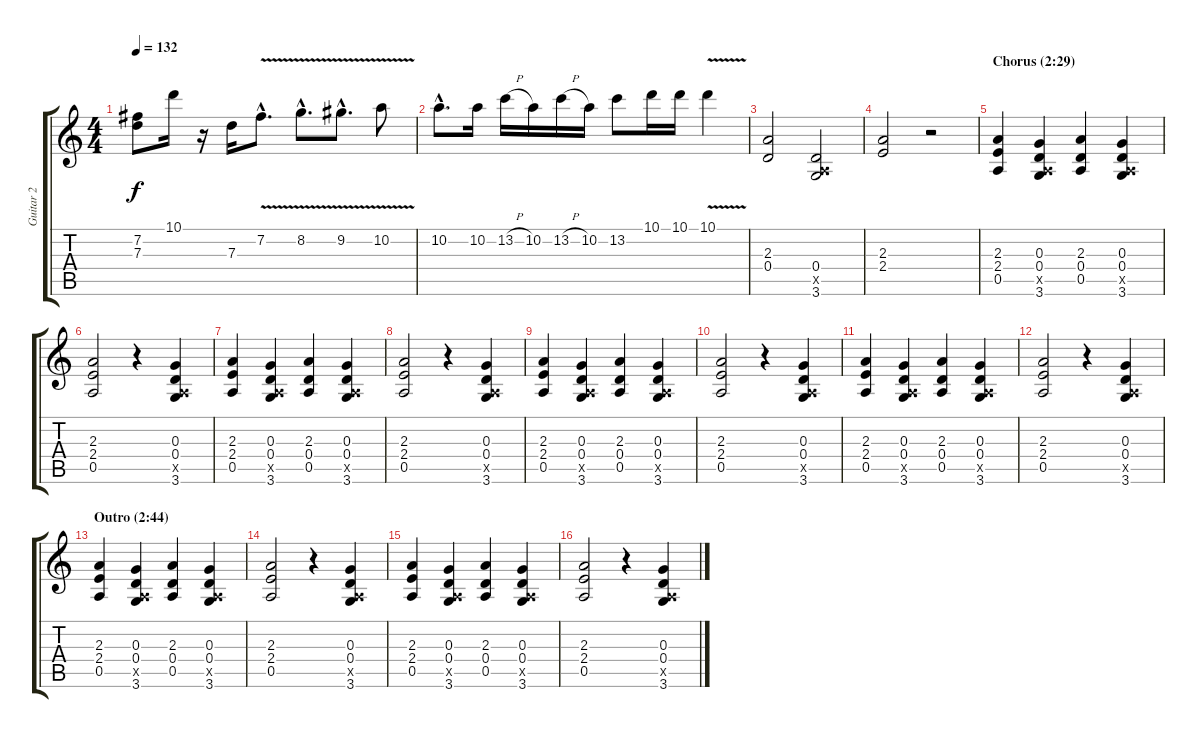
\track ("Guitar 2" "Guitar 2") {instrument overdrivenguitar}
\staff {score tabs}
\tuning (E4 B3 G3 D3 A2 E2) {hide}
\ts (4 4)
\tempo 132
\clef g2
\ks aminor
(7.2 7.3).8{dy f} 10.1.16 r.16 7.3.16 7.2{v hac}.8{d} 8.2{v hac}.8{d} 9.2{v hac}.8{d} 10.2{v}.8 |
10.2{hac}.8{d} 10.2.16 13.2{h}.16 10.2.16 13.2{h}.16 10.2.16 13.2.8 10.1.16 10.1.16 10.1{v}.4 |
(2.3 0.4).2 (0.4 0.5{x} 3.6).2 |
(2.3 2.4).2 r.2 |
\section ("" "Chorus (2:29)")
(2.3 2.4 0.5).4{volume 14} (0.3 0.4 0.5{x} 3.6).4 (2.3 0.4 0.5).4 (0.3 0.4 0.5{x} 3.6).4 |
(2.3 2.4 0.5).2 r.4 (0.3 0.4 0.5{x} 3.6).4 |
(2.3 2.4 0.5).4 (0.3 0.4 0.5{x} 3.6).4 (2.3 0.4 0.5).4 (0.3 0.4 0.5{x} 3.6).4 |
(2.3 2.4 0.5).2 r.4 (0.3 0.4 0.5{x} 3.6).4 |
(2.3 2.4 0.5).4 (0.3 0.4 0.5{x} 3.6).4 (2.3 0.4 0.5).4 (0.3 0.4 0.5{x} 3.6).4 |
(2.3 2.4 0.5).2 r.4 (0.3 0.4 0.5{x} 3.6).4 |
(2.3 2.4 0.5).4 (0.3 0.4 0.5{x} 3.6).4 (2.3 0.4 0.5).4 (0.3 0.4 0.5{x} 3.6).4 |
(2.3 2.4 0.5).2 r.4 (0.3 0.4 0.5{x} 3.6).4 |
\section ("" "Outro (2:44)")
(2.3 2.4 0.5).4 (0.3 0.4 0.5{x} 3.6).4 (2.3 0.4 0.5).4 (0.3 0.4 0.5{x} 3.6).4 |
(2.3 2.4 0.5).2 r.4 (0.3 0.4 0.5{x} 3.6).4 |
(2.3 2.4 0.5).4 (0.3 0.4 0.5{x} 3.6).4 (2.3 0.4 0.5).4 (0.3 0.4 0.5{x} 3.6).4 |
(2.3 2.4 0.5).2 r.4 (0.3 0.4 0.5{x} 3.6).4
